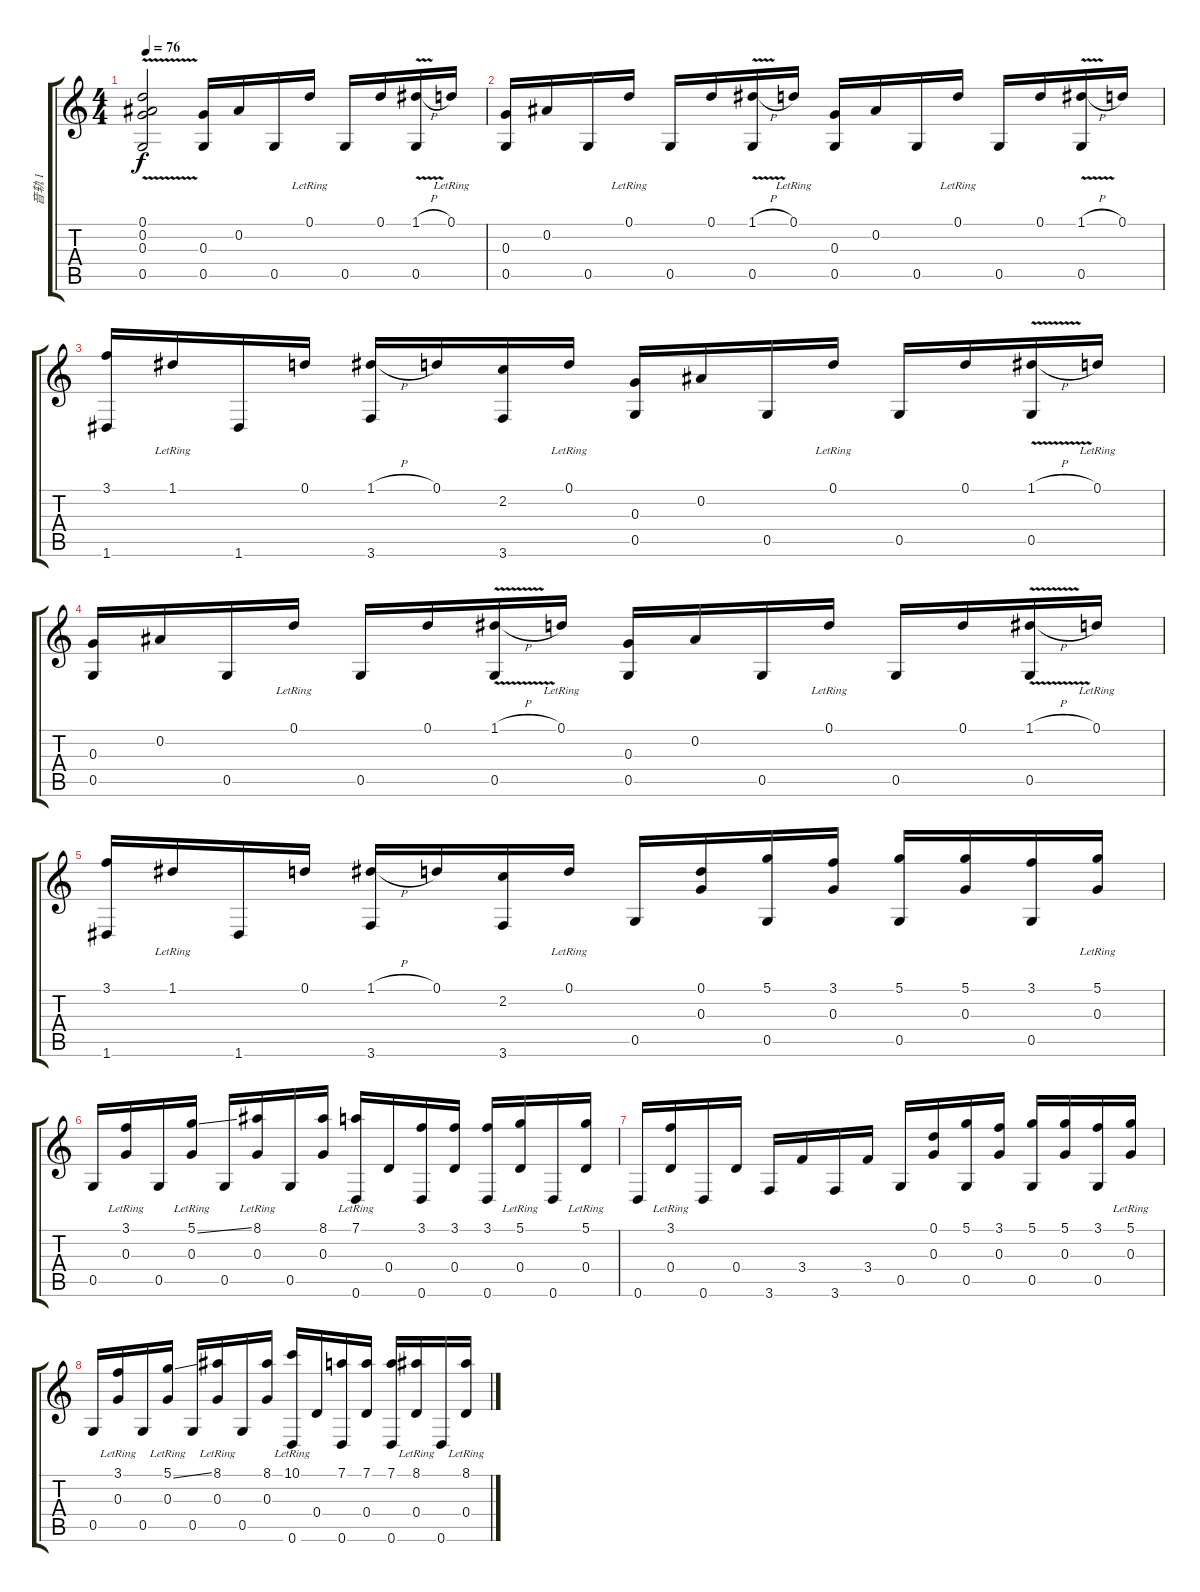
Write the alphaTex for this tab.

\track ("音轨 1" "音轨 1") {instrument acousticguitarsteel}
\staff {score tabs}
\tuning (D4 Bb3 G3 D3 G2 D2) {hide}
\ts (4 4)
\tempo 76
\clef g2
\ks c
(0.1 0.2{v} 0.3 0.5).2{dy f} (0.3 0.5).16 0.2.16 0.5.16 0.1{lr}.16 0.5.16 0.1.16 (1.1{v h} 0.5).16 0.1{lr}.16 |
(0.3 0.5).16 0.2.16 0.5.16 0.1{lr}.16 0.5.16 0.1.16 (1.1{v h} 0.5).16 0.1{lr}.16 (0.3 0.5).16 0.2.16 0.5.16 0.1{lr}.16 0.5.16 0.1.16 (1.1{v h} 0.5).16 0.1.16 |
(3.1 1.6).16 1.1{lr}.16 1.6.16 0.1.16 (1.1{h} 3.6).16 0.1.16 (2.2 3.6).16 0.1{lr}.16 (0.3 0.5).16 0.2.16 0.5.16 0.1{lr}.16 0.5.16 0.1.16 (1.1{v h} 0.5).16 0.1{lr}.16 |
(0.3 0.5).16 0.2.16 0.5.16 0.1{lr}.16 0.5.16 0.1.16 (1.1{v h} 0.5).16 0.1{lr}.16 (0.3 0.5).16 0.2.16 0.5.16 0.1{lr}.16 0.5.16 0.1.16 (1.1{v h} 0.5).16 0.1{lr}.16 |
(3.1 1.6).16 1.1{lr}.16 1.6.16 0.1.16 (1.1{h} 3.6).16 0.1.16 (2.2 3.6).16 0.1{lr}.16 0.5.16 (0.1 0.3).16 (5.1 0.5).16 (3.1 0.3).16 (5.1 0.5).16 (5.1 0.3).16 (3.1 0.5).16 (5.1{lr} 0.3).16 |
0.5.16 (3.1{lr} 0.3).16 0.5.16 (5.1{ss lr} 0.3).16 0.5.16 (8.1{lr} 0.3).16 0.5.16 (8.1 0.3).16 (7.1{lr} 0.6).16 0.4.16 (3.1 0.6).16 (3.1 0.4).16 (3.1 0.6).16 (5.1{lr} 0.4).16 0.6.16 (5.1{lr} 0.4).16 |
0.6.16 (3.1{lr} 0.4).16 0.6.16 0.4.16 3.6.16 3.4.16 3.6.16 3.4.16 0.5.16 (0.1 0.3).16 (5.1 0.5).16 (3.1 0.3).16 (5.1 0.5).16 (5.1 0.3).16 (3.1 0.5).16 (5.1{lr} 0.3).16 |
0.5.16 (3.1{lr} 0.3).16 0.5.16 (5.1{ss lr} 0.3).16 0.5.16 (8.1{lr} 0.3).16 0.5.16 (8.1 0.3).16 (10.1{lr} 0.6).16 0.4.16 (7.1 0.6).16 (7.1 0.4).16 (7.1 0.6).16 (8.1{lr} 0.4).16 0.6.16 (8.1{lr} 0.4).16
